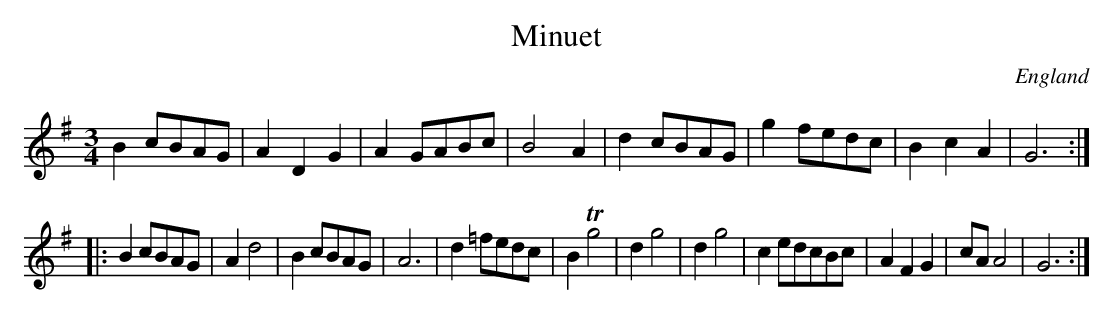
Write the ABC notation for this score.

X:1
T:Minuet
L:1/8
M:3/4
O:England
K:G
B2 cBAG | A2 D2G2 | A2 GABc | B4 A2 | \
d2 cBAG | g2 fedc | B2 c2 A2 | G6 ::
B2 cBAG  | A2 d4    | B2 cBAG | A6   | \
d2 =fedc | B2 Tg4   | d2 g4   | d2g4 | \
c2 edcBc | A2 F2 G2 | cA A4   | G6  :|
